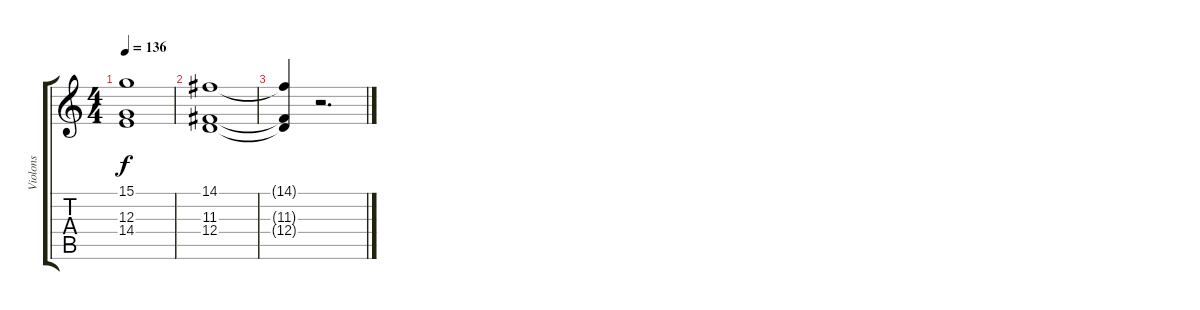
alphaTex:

\track ("Violons" "Violons") {instrument stringensemble2}
\staff {score tabs}
\tuning (E4 B3 G3 D3 A2 D2) {hide}
\ts (4 4)
\tempo 136
\clef g2
\ks c
(15.1 12.3 14.4).1{dy f} |
(14.1 11.3 12.4).1 |
(14.1{t} 11.3{t} 12.4{t}).4 r.2{d}
